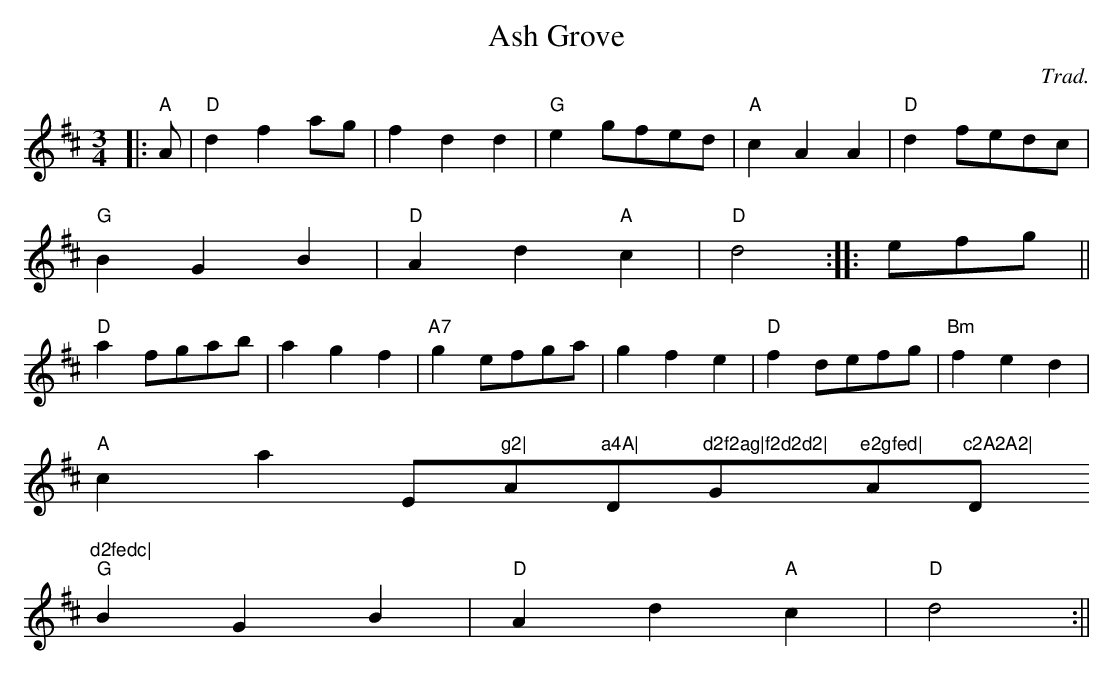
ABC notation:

X:1
T:Ash Grove
M:3/4
L:1/8
C:Trad.
K:D
|:"A"A|"D"d2f2ag|f2d2d2|"G"e2gfed|"A"c2A2A2|"D"d2fedc|
"G"B2G2B2|"D"A2d2"A"c2|"D"d4:||:efg||
"D"a2fgab|a2g2f2|"A7"g2efga|g2f2e2|"D"f2defg|"Bm"f2e2d2|
"A"c2a2^"E"g2|"A"a4A|"D"d2f2ag|f2d2d2|"G"e2gfed|"A"c2A2A2|"D"d2fedc|
"G"B2G2B2|"D"A2d2"A"c2|"D"d4:||
